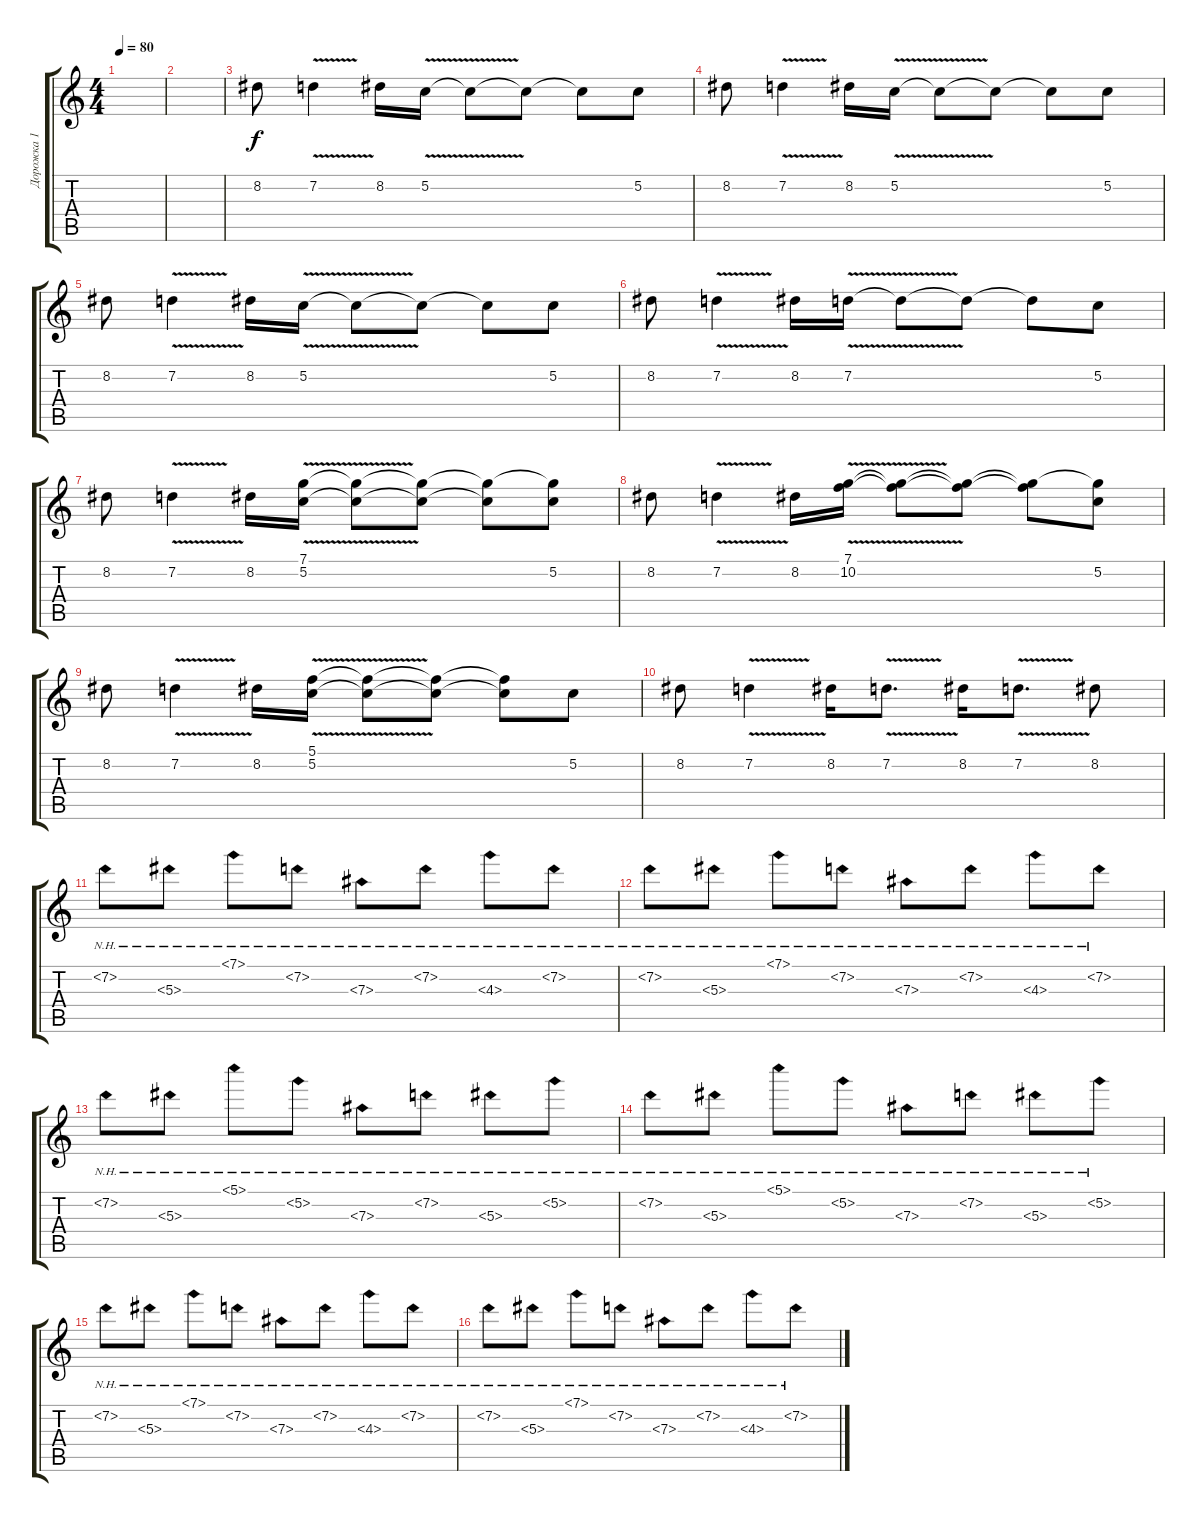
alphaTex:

\track ("Дорожка 1" "Дорожка 1") {instrument electricguitarmuted}
\staff {score tabs}
\tuning (C4 G3 Eb3 Bb2 F2 C2) {hide}
\ts (4 4)
\tempo 80
\clef g2
\ks c
|
|
8.2.8{volume 16 instrument distortionguitar} 7.2{v}.4 8.2.16 5.2{v}.16 5.2{t}.8 5.2{t}.8 5.2{t}.8 5.2.8 |
8.2.8{volume 16 instrument distortionguitar} 7.2{v}.4 8.2.16 5.2{v}.16 5.2{t}.8 5.2{t}.8 5.2{t}.8 5.2.8 |
8.2.8{volume 16 instrument distortionguitar} 7.2{v}.4 8.2.16 5.2{v}.16 5.2{t}.8 5.2{t}.8 5.2{t}.8 5.2.8 |
8.2.8{volume 16 instrument distortionguitar} 7.2{v}.4 8.2.16 7.2{v}.16 7.2{t}.8 7.2{t}.8 7.2{t}.8 5.2.8 |
8.2.8{volume 16 instrument distortionguitar} 7.2{v}.4 8.2.16 (7.1 5.2{v}).16 (7.1{t} 5.2{t}).8 (7.1{t} 5.2{t}).8 (7.1{t} 5.2{t}).8 (7.1{t} 5.2).8 |
8.2.8{volume 16 instrument distortionguitar} 7.2{v}.4 8.2.16 (7.1 10.2{v}).16 (7.1{t} 10.2{t}).8 (7.1{t} 10.2{t}).8 (7.1{t} 10.2{t}).8 (7.1{t} 5.2).8 |
8.2.8{volume 16 instrument distortionguitar} 7.2{v}.4 8.2.16 (5.1 5.2{v}).16 (5.1{t} 5.2{t}).8 (5.1{t} 5.2{t}).8 (5.1{t} 5.2{t}).8 5.2.8 |
8.2.8{volume 16 instrument distortionguitar} 7.2{v}.4 8.2.16 7.2{v}.8{d} 8.2.16 7.2{v}.8{d} 8.2.8 |
7.2{nh}.8 5.3{nh}.8 7.1{nh}.8 7.2{nh}.8 7.3{nh}.8 7.2{nh}.8 4.3{nh}.8 7.2{nh}.8 |
7.2{nh}.8 5.3{nh}.8 7.1{nh}.8 7.2{nh}.8 7.3{nh}.8 7.2{nh}.8 4.3{nh}.8 7.2{nh}.8 |
7.2{nh}.8 5.3{nh}.8 5.1{nh}.8 5.2{nh}.8 7.3{nh}.8 7.2{nh}.8 5.3{nh}.8 5.2{nh}.8 |
7.2{nh}.8 5.3{nh}.8 5.1{nh}.8 5.2{nh}.8 7.3{nh}.8 7.2{nh}.8 5.3{nh}.8 5.2{nh}.8 |
7.2{nh}.8 5.3{nh}.8 7.1{nh}.8 7.2{nh}.8 7.3{nh}.8 7.2{nh}.8 4.3{nh}.8 7.2{nh}.8 |
7.2{nh}.8 5.3{nh}.8 7.1{nh}.8 7.2{nh}.8 7.3{nh}.8 7.2{nh}.8 4.3{nh}.8 7.2{nh}.8
